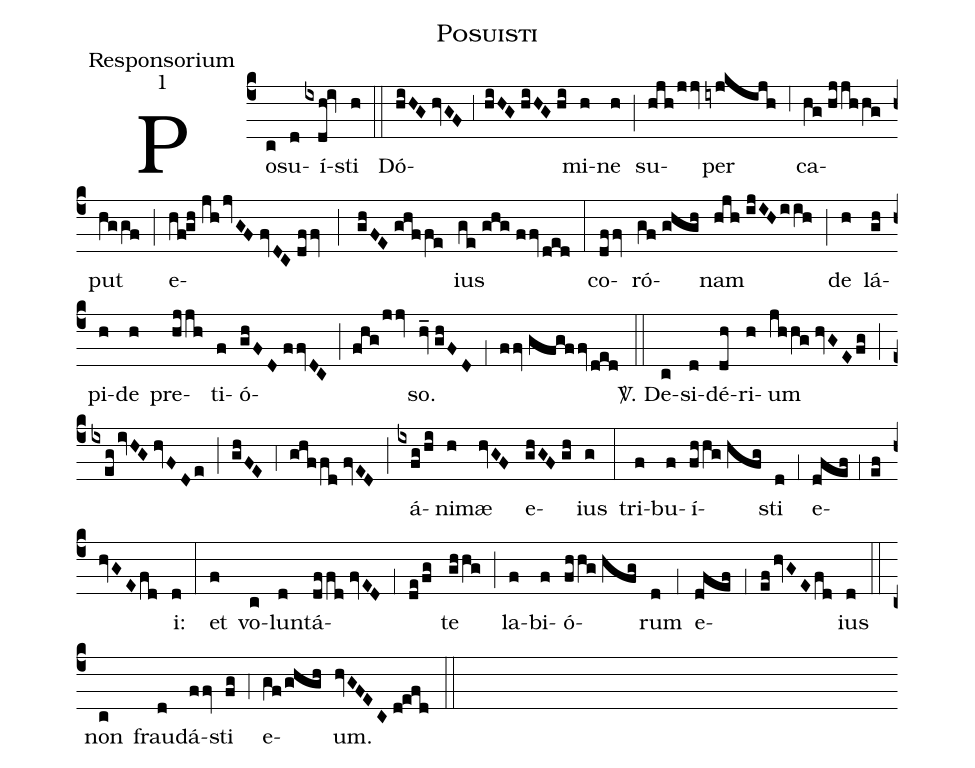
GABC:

name:Posuisti;
office-part:Responsorium;
mode:1;
%%
(c4) Po(c)su(d)í(ixdh!iv)sti(h) (::)
Dó(hiHG//hvGF,3hiHG//hiHG//hi)mi(h)ne(h) (;) su(hjh/jjv)per(iyjkijh) (,6) ca(hg//hjjhhg)put(hggf) (;) e(hf!gh//jh/jvGF//fvDC//dffv;ghFE//ghffe)ius(ge//ghg//ffv/ded) (:)
co(dffv)ró(gf//ghgh)nam(hjh//ijIH/iih) (;) de(h) lá(gh)pi(h)de(h) pre(hjjh)ti(f)ó(ghFD//ffvDC;fhg/jjv)so.(hv_//ghFD) (,1) (ffv//gfgffv/ded) (::)

<sp>V/</sp>. De(c)si(d)dé(dh)ri(h)um(jhhg//hvGE/fg) (;) (ixeg/ivHG//hvFDe) (;) (ghFE) (,4) (ghffd//fvED) (;) á(ixfg/hi)ni(h)mæ(hvGF) e(ghGF//gh)ius(g) (:)
tri(f)bu(f)í(fhhg//hfg)sti(d) (,1) e(dfef,1ef/hvGE/fd)i:(d) (:)
et(f) vo(c)lun(d)tá(dffd//fvED)(,1)(de/fg)te(ghhg) (;) la(f)bi(f)ó(fhhg//hfg)rum(d) (,1) e(dfef,1ef/hvGE/fd)ius(d) (::)
non(c) frau(d)dá(ffv)sti(fg) (,4) e(gf/ghgh)um.(hvGFEC//d!efd) (::)
